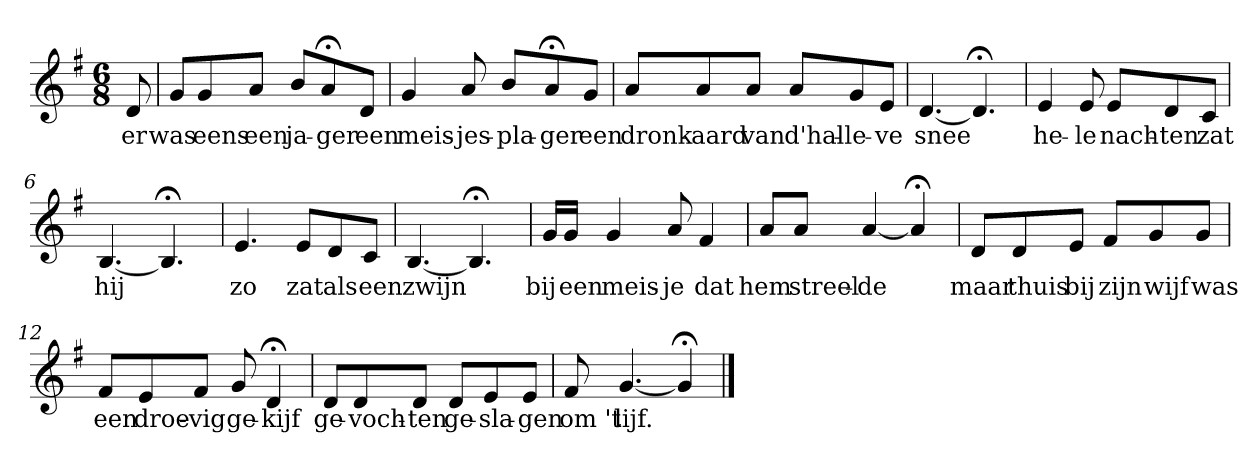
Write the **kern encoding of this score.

**kern	**text
*part1	*part1
*staff1	*staff1
*k[f#]	*
*G:	*
*M6/8	*
*MM120	*
=	=
8d	er
=1	=1
8gL	was
8g	eens
8aJ	een
8bL	ja-
8a;<	-ger
8dJ	een
=2	=2
4g	meis-
8a	-jes-
8bL	-pla-
8a;<	-ger
8gJ	een
=3	=3
8aL	dronk-
8a	-aard
8aJ	van
8aL	d'hal-
8g	-le-
8eJ	-ve
=4	=4
[4.d	snee
4.d;<]	.
=5	=5
4e	he-
8e	-le
8eL	nach-
8d	-ten
8cJ	zat
=6	=6
[4.B	hij
4.B;<]	.
=7	=7
4.e	zo
8eL	zat
8d	als
8cJ	een
=8	=8
[4.B	zwijn
4.B;<]	.
=9	=9
16gLL	bij
16gJJ	een
4g	meis-
8a	-je
4f#	dat
=10	=10
8aL	hem
8aJ	streel-
[4a	-de
4a;<]	.
=11	=11
8dL	maar
8d	thuis
8eJ	bij
8f#L	zijn
8g	wijf
8gJ	was
=12	=12
8f#L	een
8e	droe-
8f#J	-vig
8g	ge-
4d;<	-kijf
=13	=13
8dL	ge-
8d	-voch-
8dJ	-ten
8dL	ge-
8e	-sla-
8eJ	-gen
=14	=14
8f#	om 't
[4.g	lijf.
4g;<]	.
==	==
*-	*-
